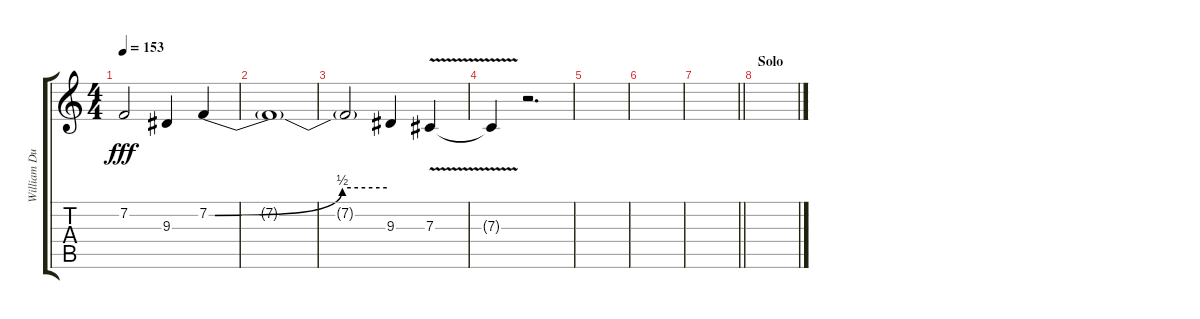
\track ("William DuVall - Vocals" "William Du") {instrument lead2sawtooth}
\staff {score tabs}
\tuning (Eb4 Bb3 Gb3 Db3 Ab2 Db2) {hide}
\ts (4 4)
\tempo 153
\clef g2
\ks c
7.2{t}.2{dy fff} 9.3.4 7.2{be (custom 0 0 2 0 45 2 60 2)}.4 |
7.2{t}.1 |
7.2{t}.2 9.3.4 7.3{v}.4 |
7.3{t}.4 r.2{d} |
|
|
\barLineRight lightlight
|
\section ("" "Solo")
